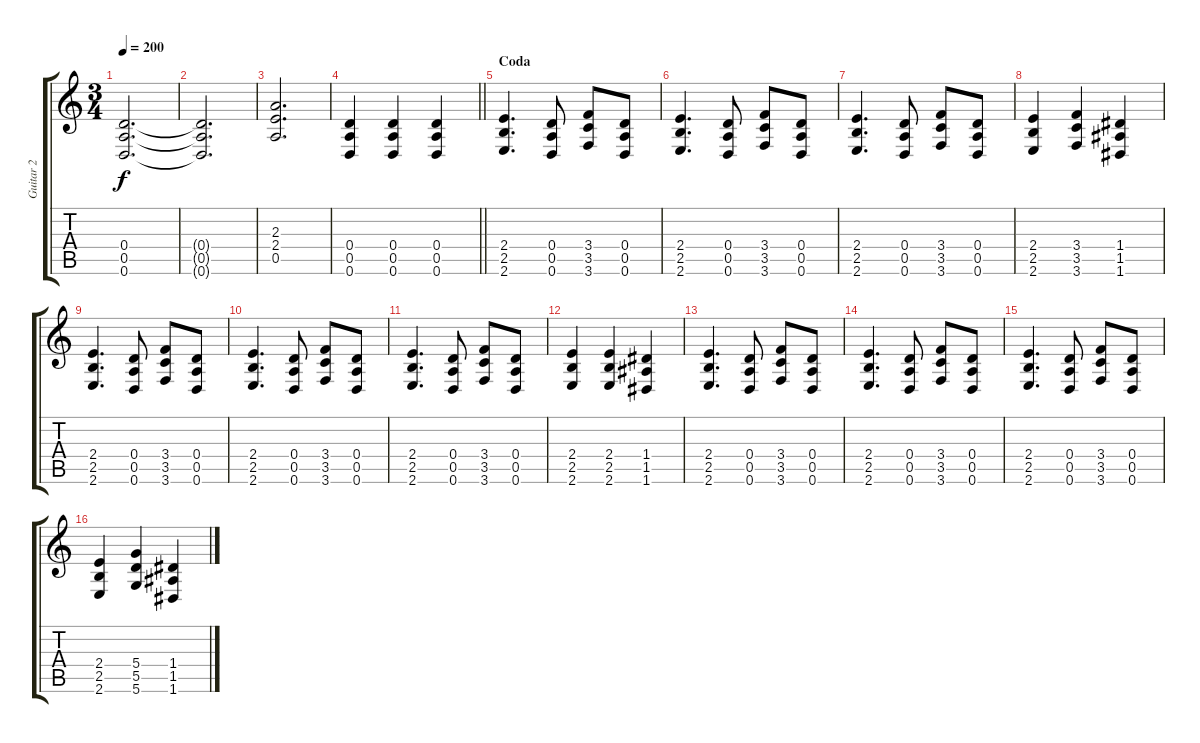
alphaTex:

\track ("Guitar 2" "Guitar 2") {instrument distortionguitar}
\staff {score tabs}
\tuning (E4 B3 G3 D3 A2 D2) {hide}
\ts (3 4)
\tempo 200
\clef g2
\ks c
(0.4 0.5 0.6).2{d dy f} |
(0.4{t} 0.5{t} 0.6{t}).2{d} |
(2.3 2.4 0.5).2{d} |
\barLineRight lightlight
(0.4 0.5 0.6).4 (0.4 0.5 0.6).4 (0.4 0.5 0.6).4 |
\section ("" "Coda")
(2.4 2.5 2.6).4{d} (0.4 0.5 0.6).8 (3.4 3.5 3.6).8 (0.4 0.5 0.6).8 |
(2.4 2.5 2.6).4{d} (0.4 0.5 0.6).8 (3.4 3.5 3.6).8 (0.4 0.5 0.6).8 |
(2.4 2.5 2.6).4{d} (0.4 0.5 0.6).8 (3.4 3.5 3.6).8 (0.4 0.5 0.6).8 |
(2.4 2.5 2.6).4 (3.4 3.5 3.6).4 (1.4 1.5 1.6).4 |
(2.4 2.5 2.6).4{d} (0.4 0.5 0.6).8 (3.4 3.5 3.6).8 (0.4 0.5 0.6).8 |
(2.4 2.5 2.6).4{d} (0.4 0.5 0.6).8 (3.4 3.5 3.6).8 (0.4 0.5 0.6).8 |
(2.4 2.5 2.6).4{d} (0.4 0.5 0.6).8 (3.4 3.5 3.6).8 (0.4 0.5 0.6).8 |
(2.4 2.5 2.6).4 (2.4 2.5 2.6).4 (1.4 1.5 1.6).4 |
(2.4 2.5 2.6).4{d} (0.4 0.5 0.6).8 (3.4 3.5 3.6).8 (0.4 0.5 0.6).8 |
(2.4 2.5 2.6).4{d} (0.4 0.5 0.6).8 (3.4 3.5 3.6).8 (0.4 0.5 0.6).8 |
(2.4 2.5 2.6).4{d} (0.4 0.5 0.6).8 (3.4 3.5 3.6).8 (0.4 0.5 0.6).8 |
(2.4 2.5 2.6).4 (5.4 5.5 5.6).4 (1.4 1.5 1.6).4
